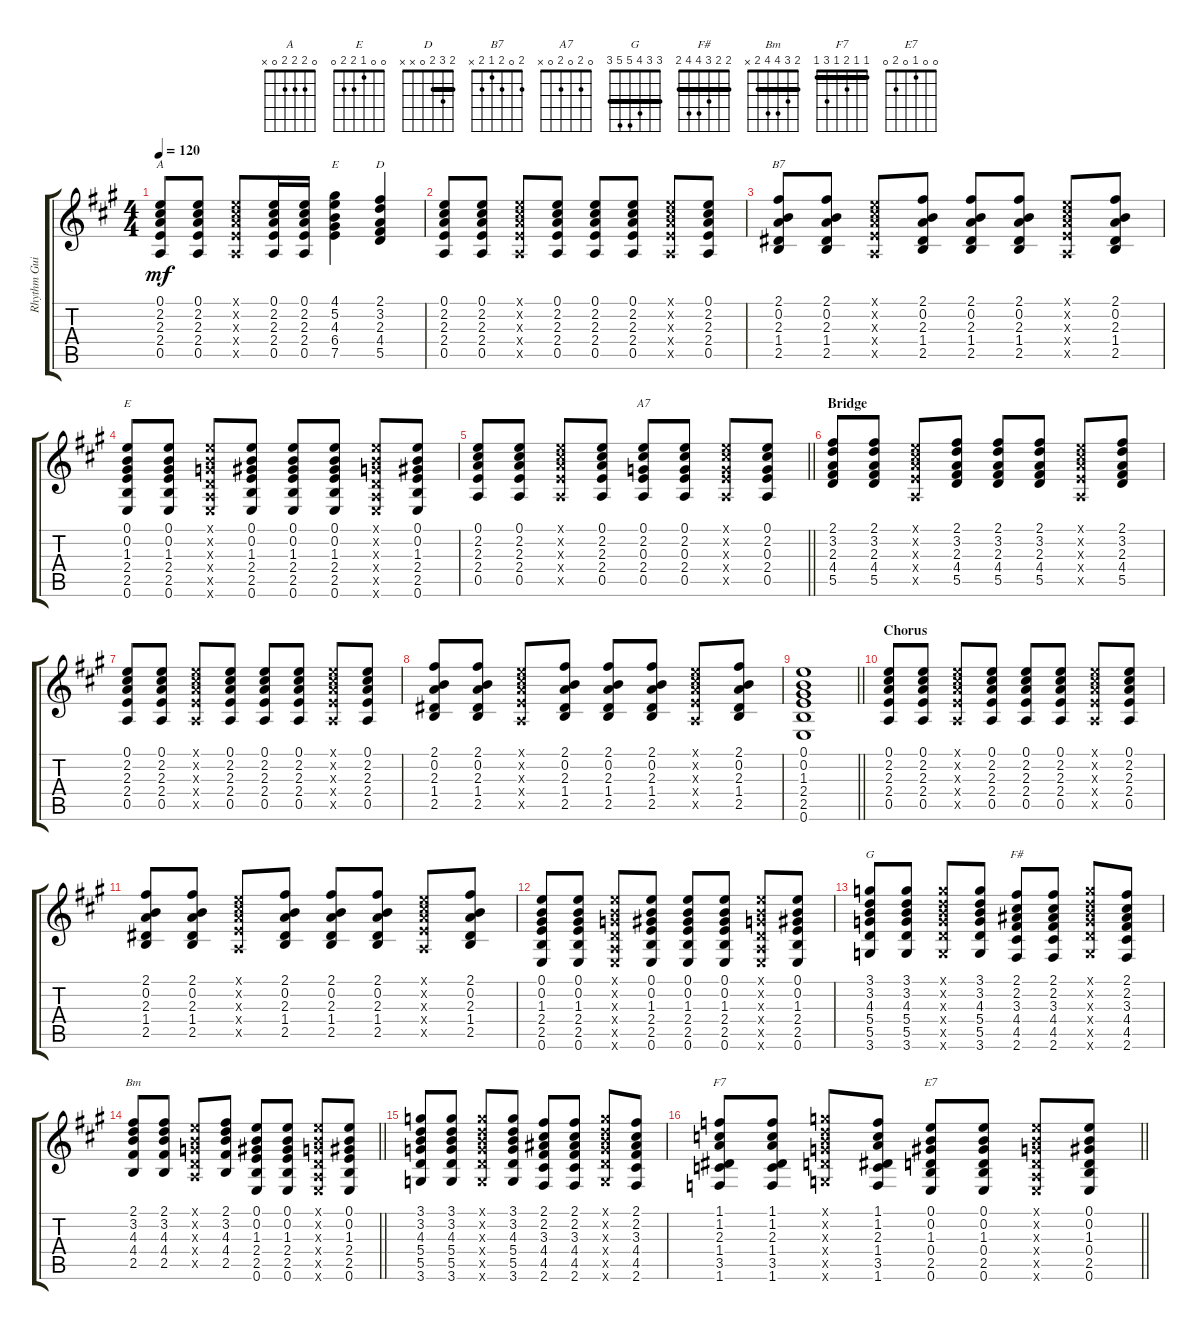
\track ("Rhythm Guitar" "Rhythm Gui") {instrument acousticguitarsteel}
\staff {score tabs}
\tuning (E4 B3 G3 D3 A2 E2) {hide}
\chord ("A" 0 2 2 2 0 x)
\chord ("E" 4 5 4 6 7 0) {firstfret 4 barre 4}
\chord ("D" 2 3 2 0 x x) {barre 2}
\chord ("B7" 2 0 2 1 2 x)
\chord ("E" 0 0 1 2 2 0)
\chord ("A7" 0 2 0 2 0 x)
\chord ("G" 3 3 4 5 5 3) {barre 3}
\chord ("F#" 2 2 3 4 4 2) {barre 2}
\chord ("Bm" 2 3 4 4 2 x) {barre 2}
\chord ("F7" 1 1 2 1 3 1) {barre 1}
\chord ("E7" 0 0 1 0 2 0)
\ts (4 4)
\tempo 120
\clef g2
\ks a
(0.1 2.2 2.3 2.4 0.5).8{ch "A" dy mf} (0.1 2.2 2.3 2.4 0.5).8 (0.1{x} 2.2{x} 2.3{x} 2.4{x} 0.5{x}).8 (0.1 2.2 2.3 2.4 0.5).16 (0.1 2.2 2.3 2.4 0.5).16 (4.1 5.2 4.3 6.4 7.5).4{ch "E"} (2.1 3.2 2.3 4.4 5.5).4{ch "D"} |
(0.1 2.2 2.3 2.4 0.5).8 (0.1 2.2 2.3 2.4 0.5).8 (0.1{x} 2.2{x} 2.3{x} 2.4{x} 0.5{x}).8 (0.1 2.2 2.3 2.4 0.5).8 (0.1 2.2 2.3 2.4 0.5).8 (0.1 2.2 2.3 2.4 0.5).8 (0.1{x} 2.2{x} 2.3{x} 2.4{x} 0.5{x}).8 (0.1 2.2 2.3 2.4 0.5).8 |
(2.1 0.2 2.3 1.4 2.5).8{ch "B7"} (2.1 0.2 2.3 1.4 2.5).8 (0.1{x} 2.2{x} 2.3{x} 2.4{x} 0.5{x}).8 (2.1 0.2 2.3 1.4 2.5).8 (2.1 0.2 2.3 1.4 2.5).8 (2.1 0.2 2.3 1.4 2.5).8 (0.1{x} 2.2{x} 2.3{x} 2.4{x} 0.5{x}).8 (2.1 0.2 2.3 1.4 2.5).8 |
(0.1 0.2 1.3 2.4 2.5 0.6).8{ch "E"} (0.1 0.2 1.3 2.4 2.5 0.6).8 (0.1{x} 0.2{x} 0.3{x} 0.4{x} 0.5{x} 0.6{x}).8 (0.1 0.2 1.3 2.4 2.5 0.6).8 (0.1 0.2 1.3 2.4 2.5 0.6).8 (0.1 0.2 1.3 2.4 2.5 0.6).8 (0.1{x} 0.2{x} 0.3{x} 0.4{x} 0.5{x} 0.6{x}).8 (0.1 0.2 1.3 2.4 2.5 0.6).8 |
\barLineRight lightlight
(0.1 2.2 2.3 2.4 0.5).8 (0.1 2.2 2.3 2.4 0.5).8 (0.1{x} 2.2{x} 2.3{x} 2.4{x} 0.5{x}).8 (0.1 2.2 2.3 2.4 0.5).8 (0.1 2.2 0.3 2.4 0.5).8{ch "A7"} (0.1 2.2 0.3 2.4 0.5).8 (0.1{x} 2.2{x} 0.3{x} 2.4{x} 0.5{x}).8 (0.1 2.2 0.3 2.4 0.5).8 |
\section ("" "Bridge")
(2.1 3.2 2.3 4.4 5.5).8 (2.1 3.2 2.3 4.4 5.5).8 (0.1{x} 2.2{x} 2.3{x} 2.4{x} 0.5{x}).8 (2.1 3.2 2.3 4.4 5.5).8 (2.1 3.2 2.3 4.4 5.5).8 (2.1 3.2 2.3 4.4 5.5).8 (0.1{x} 2.2{x} 2.3{x} 2.4{x} 0.5{x}).8 (2.1 3.2 2.3 4.4 5.5).8 |
(0.1 2.2 2.3 2.4 0.5).8 (0.1 2.2 2.3 2.4 0.5).8 (0.1{x} 2.2{x} 2.3{x} 2.4{x} 0.5{x}).8 (0.1 2.2 2.3 2.4 0.5).8 (0.1 2.2 2.3 2.4 0.5).8 (0.1 2.2 2.3 2.4 0.5).8 (0.1{x} 2.2{x} 2.3{x} 2.4{x} 0.5{x}).8 (0.1 2.2 2.3 2.4 0.5).8 |
(2.1 0.2 2.3 1.4 2.5).8 (2.1 0.2 2.3 1.4 2.5).8 (0.1{x} 2.2{x} 2.3{x} 2.4{x} 0.5{x}).8 (2.1 0.2 2.3 1.4 2.5).8 (2.1 0.2 2.3 1.4 2.5).8 (2.1 0.2 2.3 1.4 2.5).8 (0.1{x} 2.2{x} 2.3{x} 2.4{x} 0.5{x}).8 (2.1 0.2 2.3 1.4 2.5).8 |
\barLineRight lightlight
(0.1 0.2 1.3 2.4 2.5 0.6).1 |
\section ("" "Chorus")
(0.1 2.2 2.3 2.4 0.5).8 (0.1 2.2 2.3 2.4 0.5).8 (0.1{x} 2.2{x} 2.3{x} 2.4{x} 0.5{x}).8 (0.1 2.2 2.3 2.4 0.5).8 (0.1 2.2 2.3 2.4 0.5).8 (0.1 2.2 2.3 2.4 0.5).8 (0.1{x} 2.2{x} 2.3{x} 2.4{x} 0.5{x}).8 (0.1 2.2 2.3 2.4 0.5).8 |
(2.1 0.2 2.3 1.4 2.5).8 (2.1 0.2 2.3 1.4 2.5).8 (0.1{x} 2.2{x} 2.3{x} 2.4{x} 0.5{x}).8 (2.1 0.2 2.3 1.4 2.5).8 (2.1 0.2 2.3 1.4 2.5).8 (2.1 0.2 2.3 1.4 2.5).8 (0.1{x} 2.2{x} 2.3{x} 2.4{x} 0.5{x}).8 (2.1 0.2 2.3 1.4 2.5).8 |
(0.1 0.2 1.3 2.4 2.5 0.6).8 (0.1 0.2 1.3 2.4 2.5 0.6).8 (0.1{x} 0.2{x} 0.3{x} 0.4{x} 0.5{x} 0.6{x}).8 (0.1 0.2 1.3 2.4 2.5 0.6).8 (0.1 0.2 1.3 2.4 2.5 0.6).8 (0.1 0.2 1.3 2.4 2.5 0.6).8 (0.1{x} 0.2{x} 0.3{x} 0.4{x} 0.5{x} 0.6{x}).8 (0.1 0.2 1.3 2.4 2.5 0.6).8 |
(3.1 3.2 4.3 5.4 5.5 3.6).8{ch "G"} (3.1 3.2 4.3 5.4 5.5 3.6).8 (3.1{x} 3.2{x} 4.3{x} 5.4{x} 5.5{x} 3.6{x}).8 (3.1 3.2 4.3 5.4 5.5 3.6).8 (2.1 2.2 3.3 4.4 4.5 2.6).8{ch "F#"} (2.1 2.2 3.3 4.4 4.5 2.6).8 (3.1{x} 3.2{x} 4.3{x} 5.4{x} 5.5{x} 3.6{x}).8 (2.1 2.2 3.3 4.4 4.5 2.6).8 |
\barLineRight lightlight
(2.1 3.2 4.3 4.4 2.5).8{ch "Bm"} (2.1 3.2 4.3 4.4 2.5).8 (0.1{x} 0.2{x} 0.3{x} 0.4{x} 0.5{x}).8 (2.1 3.2 4.3 4.4 2.5).8 (0.1 0.2 1.3 2.4 2.5 0.6).8 (0.1 0.2 1.3 2.4 2.5 0.6).8 (0.1{x} 0.2{x} 0.3{x} 0.4{x} 0.5{x} 0.6{x}).8 (0.1 0.2 1.3 2.4 2.5 0.6).8 |
(3.1 3.2 4.3 5.4 5.5 3.6).8 (3.1 3.2 4.3 5.4 5.5 3.6).8 (3.1{x} 3.2{x} 4.3{x} 5.4{x} 5.5{x} 3.6{x}).8 (3.1 3.2 4.3 5.4 5.5 3.6).8 (2.1 2.2 3.3 4.4 4.5 2.6).8 (2.1 2.2 3.3 4.4 4.5 2.6).8 (3.1{x} 3.2{x} 4.3{x} 5.4{x} 5.5{x} 3.6{x}).8 (2.1 2.2 3.3 4.4 4.5 2.6).8 |
\barLineRight lightlight
(1.1 1.2 2.3 1.4 3.5 1.6).8{ch "F7"} (1.1 1.2 2.3 1.4 3.5 1.6).8 (3.1{x} 3.2{x} 4.3{x} 5.4{x} 5.5{x} 3.6{x}).8 (1.1 1.2 2.3 1.4 3.5 1.6).8 (0.1 0.2 1.3 0.4 2.5 0.6).8{ch "E7"} (0.1 0.2 1.3 0.4 2.5 0.6).8 (0.1{x} 0.2{x} 0.3{x} 0.4{x} 0.5{x} 0.6{x}).8 (0.1 0.2 1.3 0.4 2.5 0.6).8
